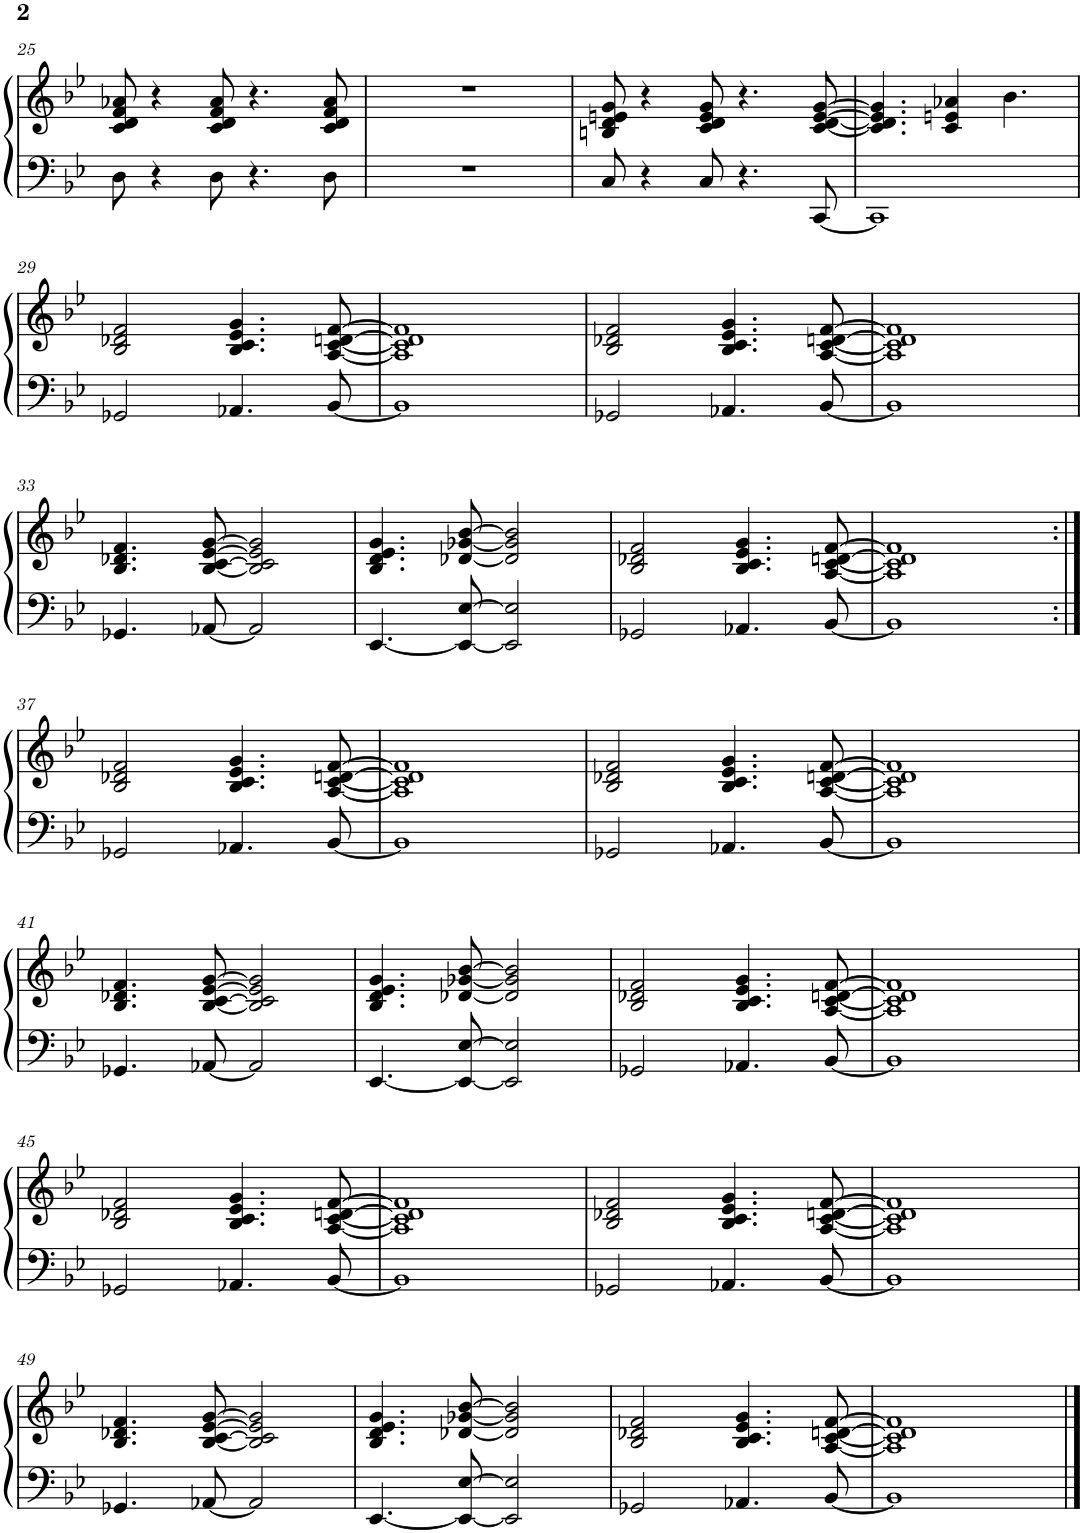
**kern	**kern
*part1	*part1
*staff2	*staff1
*I"피아노	*
!!LO:PB:g=z
*clefF4	*clefG2
*k[b-e-]	*k[b-e-]
*M4/4	*M4/4
=25	=25
8D\	8c/ 8d/ 8f/ 8a-X/
4r	4r
8D\	8c/ 8d/ 8f/ 8a-/
4.r	4.r
8D\	8c/ 8d/ 8f/ 8a-/
=26	=26
1r	1r
=27	=27
8C/	8Bn/ 8d/ 8en/ 8g/
4r	4r
8C/	8c/ 8d/ 8e/ 8g/
4.r	4.r
[8CC/	[8c/ [8d/ [8e/ [8g/
=28	=28
1CC]	4.c/] 4.d/] 4.e/] 4.g/]
.	4c/ 4en/ 4a-X/
.	4.b-\
!!LO:LB:g=z
=29	=29
2GG-X/	2B-/ 2d-X/ 2f/
4.AA-X/	4.B-/ 4.c/ 4.e-/ 4.g/
[8BB-/	[8A/ [8c/ [8dn/ [8f/
=30	=30
1BB-]	1A] 1c] 1d] 1f]
=31	=31
2GG-X/	2B-/ 2d-X/ 2f/
4.AA-X/	4.B-/ 4.c/ 4.e-/ 4.g/
[8BB-/	[8A/ [8c/ [8dn/ [8f/
=32	=32
1BB-]	1A] 1c] 1d] 1f]
!!LO:LB:g=z
=33	=33
4.GG-X/	4.B-/ 4.d-X/ 4.f/
[8AA-X/	[8B-/ [8c/ [8e-/ [8g/
2AA-/]	2B-/] 2c/] 2e-/] 2g/]
=34	=34
[4.EE-/	4.B-/ 4.d/ 4.e-/ 4.g/
8EE-/_ [8E-/	[8d-X/ [8g-X/ [8b-/
2EE-/] 2E-/]	2d-/] 2g-/] 2b-/]
=35	=35
2GG-X/	2B-/ 2d-X/ 2f/
4.AA-X/	4.B-/ 4.c/ 4.e-/ 4.g/
[8BB-/	[8A/ [8c/ [8dn/ [8f/
=36	=36
1BB-]	1A] 1c] 1d] 1f]
!!LO:LB:g=z
=37:|!	=37:|!
2GG-X/	2B-/ 2d-X/ 2f/
4.AA-X/	4.B-/ 4.c/ 4.e-/ 4.g/
[8BB-/	[8A/ [8c/ [8dn/ [8f/
=38	=38
1BB-]	1A] 1c] 1d] 1f]
=39	=39
2GG-X/	2B-/ 2d-X/ 2f/
4.AA-X/	4.B-/ 4.c/ 4.e-/ 4.g/
[8BB-/	[8A/ [8c/ [8dn/ [8f/
=40	=40
1BB-]	1A] 1c] 1d] 1f]
!!LO:LB:g=z
=41	=41
4.GG-X/	4.B-/ 4.d-X/ 4.f/
[8AA-X/	[8B-/ [8c/ [8e-/ [8g/
2AA-/]	2B-/] 2c/] 2e-/] 2g/]
=42	=42
[4.EE-/	4.B-/ 4.d/ 4.e-/ 4.g/
8EE-/_ [8E-/	[8d-X/ [8g-X/ [8b-/
2EE-/] 2E-/]	2d-/] 2g-/] 2b-/]
=43	=43
2GG-X/	2B-/ 2d-X/ 2f/
4.AA-X/	4.B-/ 4.c/ 4.e-/ 4.g/
[8BB-/	[8A/ [8c/ [8dn/ [8f/
=44	=44
1BB-]	1A] 1c] 1d] 1f]
!!LO:LB:g=z
=45	=45
2GG-X/	2B-/ 2d-X/ 2f/
4.AA-X/	4.B-/ 4.c/ 4.e-/ 4.g/
[8BB-/	[8A/ [8c/ [8dn/ [8f/
=46	=46
1BB-]	1A] 1c] 1d] 1f]
=47	=47
2GG-X/	2B-/ 2d-X/ 2f/
4.AA-X/	4.B-/ 4.c/ 4.e-/ 4.g/
[8BB-/	[8A/ [8c/ [8dn/ [8f/
=48	=48
1BB-]	1A] 1c] 1d] 1f]
!!LO:LB:g=z
=49	=49
4.GG-X/	4.B-/ 4.d-X/ 4.f/
[8AA-X/	[8B-/ [8c/ [8e-/ [8g/
2AA-/]	2B-/] 2c/] 2e-/] 2g/]
=50	=50
[4.EE-/	4.B-/ 4.d/ 4.e-/ 4.g/
8EE-/_ [8E-/	[8d-X/ [8g-X/ [8b-/
2EE-/] 2E-/]	2d-/] 2g-/] 2b-/]
=51	=51
2GG-X/	2B-/ 2d-X/ 2f/
4.AA-X/	4.B-/ 4.c/ 4.e-/ 4.g/
[8BB-/	[8A/ [8c/ [8dn/ [8f/
=52	=52
1BB-]	1A] 1c] 1d] 1f]
==	==
*-	*-
